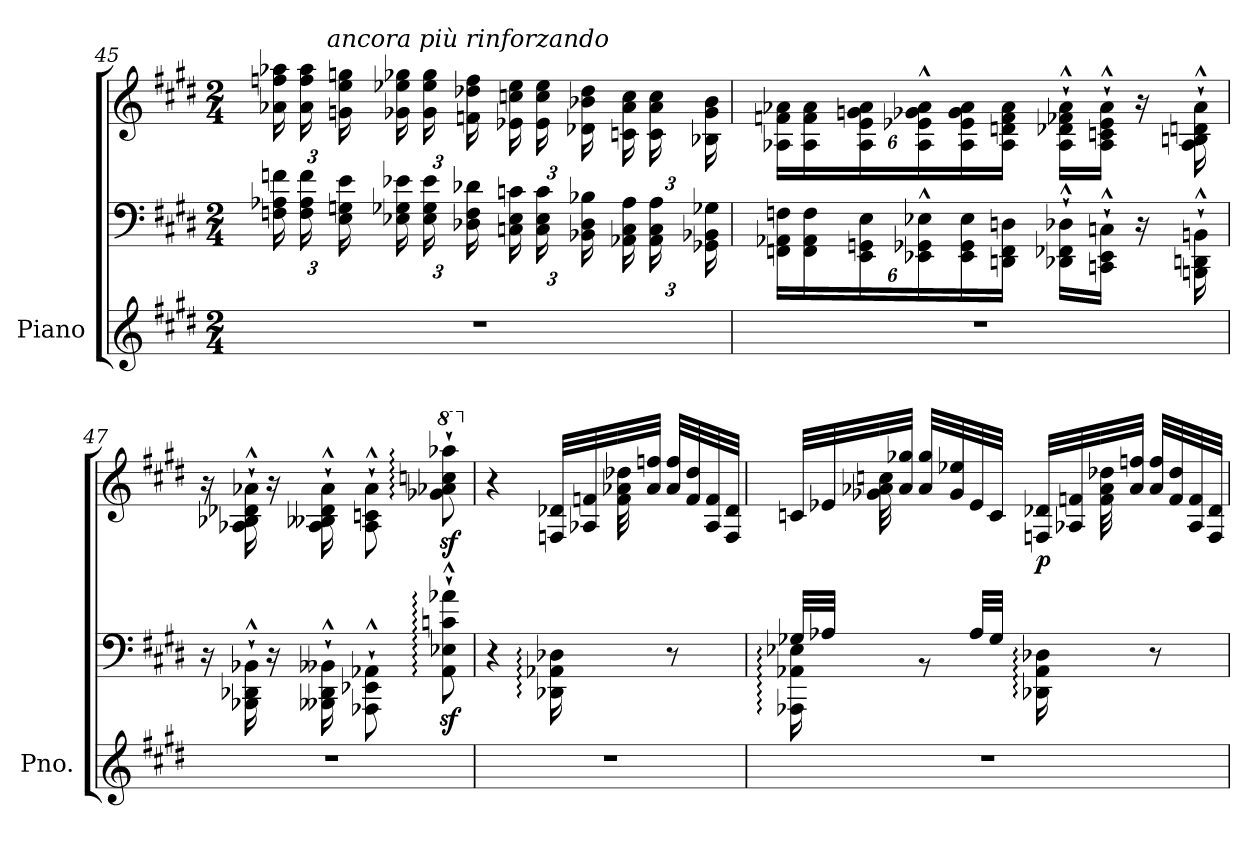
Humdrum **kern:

**kern	**kern	**kern	**dynam
*part1	*part1	*part1	*part1
*staff3	*staff2	*staff1	*staff1/2/3
*I"Piano	*	*	*
*I'Pno.	*	*	*
*clefG2	*clefF4	*clefG2	*
*k[f#c#g#d#]	*k[f#c#g#d#]	*k[f#c#g#d#]	*
*M2/4	*M2/4	*M2/4	*
*	*Xbrackettup	*Xbrackettup	*
=45	=45	=45	=45
2r	24Fn\ 24A-X\ 24fn\	24a-X\ 24ffn\ 24aa-X\	.
.	24F\ 24A-\ 24f\	24a-\ 24ff\ 24aa-\	.
!	!	!LO:TX:a:i:t=ancora più rinforzando	!
.	24E\ 24G\ 24e\	24g\ 24ee\ 24gg\	.
.	24E-X\ 24G-X\ 24e-X\	24g-X\ 24ee-X\ 24gg-X\	.
.	24E-\ 24G-\ 24e-\	24g-\ 24ee-\ 24gg-\	.
.	24D-X\ 24F\ 24d-X\	24fn\ 24dd-X\ 24ff\	.
.	24C\ 24E-\ 24c\	24e-X\ 24cc\ 24ee-\	.
.	24C\ 24E-\ 24c\	24e-\ 24cc\ 24ee-\	.
.	24BB-X\ 24D-\ 24B-X\	24d-X\ 24b-X\ 24dd-\	.
.	24AA-X\ 24C\ 24A-\	24c\ 24a-\ 24cc\	.
.	24AA-\ 24C\ 24A-\	24c\ 24a-\ 24cc\	.
.	24GG-X\ 24BB-X\ 24G-X\	24B-X\ 24g-\ 24b-\	.
=46	=46	=46	=46
2r	24FFn\ 24AA-X\ 24Fn\	24A-X\ 24fn\ 24a-X\	.
.	24FF\ 24AA-\ 24F\	24A-\ 24f\ 24a-\	.
.	24EE\ 24GG\ 24E\	24A-\ 24e\ 24g\ 24a-\	.
.	24EE-X\^^ 24GG-X\^^ 24E-X\^^	24A-\^^ 24e-X\^^ 24g-X\^^ 24a-\^^	.
.	24EE-\ 24GG-\ 24E-\	24A-\ 24e-\ 24g-\ 24a-\	.
.	24DD\ 24FF\ 24D\JJ	24A-\ 24d\ 24f\ 24a-\JJ	.
.	16DD-X\`^^ 16FF-X\`^^ 16D-X\`^^LL	16A-\`^^ 16d-X\`^^ 16f-X\`^^ 16a-\`^^LL	.
.	16CC\`^^ 16EE-\`^^ 16C\`^^JJ	16A-\`^^ 16c\`^^ 16e-\`^^ 16a-\`^^JJ	.
.	16r	16r	.
.	16BBBn\`^^ 16DDn\`^^ 16BBn\`^^	16A-\`^^ 16Bn\`^^ 16dn\`^^ 16a-\`^^	.
!!LO:LB:g=z
=47	=47	=47	=47
2r	16r	16r	.
.	16BBB-X\`^^ 16DD-X\`^^ 16BB-X\`^^	16A-X\`^^ 16B-X\`^^ 16d-X\`^^ 16a-X\`^^	.
.	16r	16r	.
.	16BBB--X\`^^ 16DD-\`^^ 16BB--X\`^^	16A-\`^^ 16B--X\`^^ 16d-\`^^ 16a-\`^^	.
.	8AAA-X\`^^ 8EE-X\`^^ 8AA-X\`^^	8A-\`^^ 8c\`^^ 8a-\`^^	.
*	*	*8va	*
.	8AA-\z<:`^^ 8E-X\z<:`^^ 8c\z<:`^^ 8a-X\z<:`^^	8gg-X\z<:` 8aa-X\z<:` 8ccc\z<:` 8aaa-X\z<:`	.
=48	=48	=48	=48
*	*	*X8va	*
*	*	*^	*
2r	4r	4r	16ryy	.
!	!	!LO:TX:a:i:t=una corda	!	!
!	!	!	!	!LO:DY:b
!	!	!	!	!LO:DY:n=1:b
*	*	*v	*v	*
.	16DD-\: 16AA-\: 16D-\:	32F/ 32d-/LLL	p other-dynamics
.	.	32A-/ 32f/	.
*	*	*^	*
.	32ryy	32ryy	32f\ 32a-\ 32dd-\	.
.	32ryy	32a-/ 32ff/JJJ	8ryy	.
.	8r	32a-/ 32ff/LLL	.	.
.	.	32f/ 32dd-/	.	.
.	.	32A-/ 32f/	.	.
.	.	32F/ 32d-/JJJ	32ryy	.
=49	=49	=49	=49	=49
*	*^	*	*^	*
2r	32G-/LLL	16AAA-\: 16AA-\: 16E-\:	32c/LLL	16ryy	16ryy	.
.	32A-/JJJ	.	32e-/	.	.	.
.	8ryy	32ryy	32ryy	8ryy	32g-\ 32a-\ 32cc\	.
.	.	32ryy	32a-/ 32gg-/JJJ	.	8..ryy	.
.	.	8r	32a-/ 32gg-/LLL	.	.	.
.	.	.	32g-/ 32ee-/	.	.	.
.	32A-/LLL	.	32e-/	16ryy	.	.
.	32G-/JJJ	.	32c/JJJ	.	.	.
!	!	!	!	!	!	!LO:DY:b
.	4ryy	16DD-\: 16AA-\: 16D-\:	32F/ 32d-/LLL	4ryy	.	p
.	.	.	32A-/ 32f/	.	.	.
.	.	32ryy	32ryy	.	32f\ 32a-\ 32dd-\	.
.	.	32ryy	32a-/ 32ff/JJJ	.	8ryy	.
.	.	8r	32a-/ 32ff/LLL	.	.	.
.	.	.	32f/ 32dd-/	.	.	.
.	.	.	32A-/ 32f/	.	.	.
.	.	.	32F/ 32d-/JJJ	.	32ryy	.
*	*v	*v	*	*	*	*
*	*	*v	*v	*v	*
=	=	=	=
*-	*-	*-	*-
